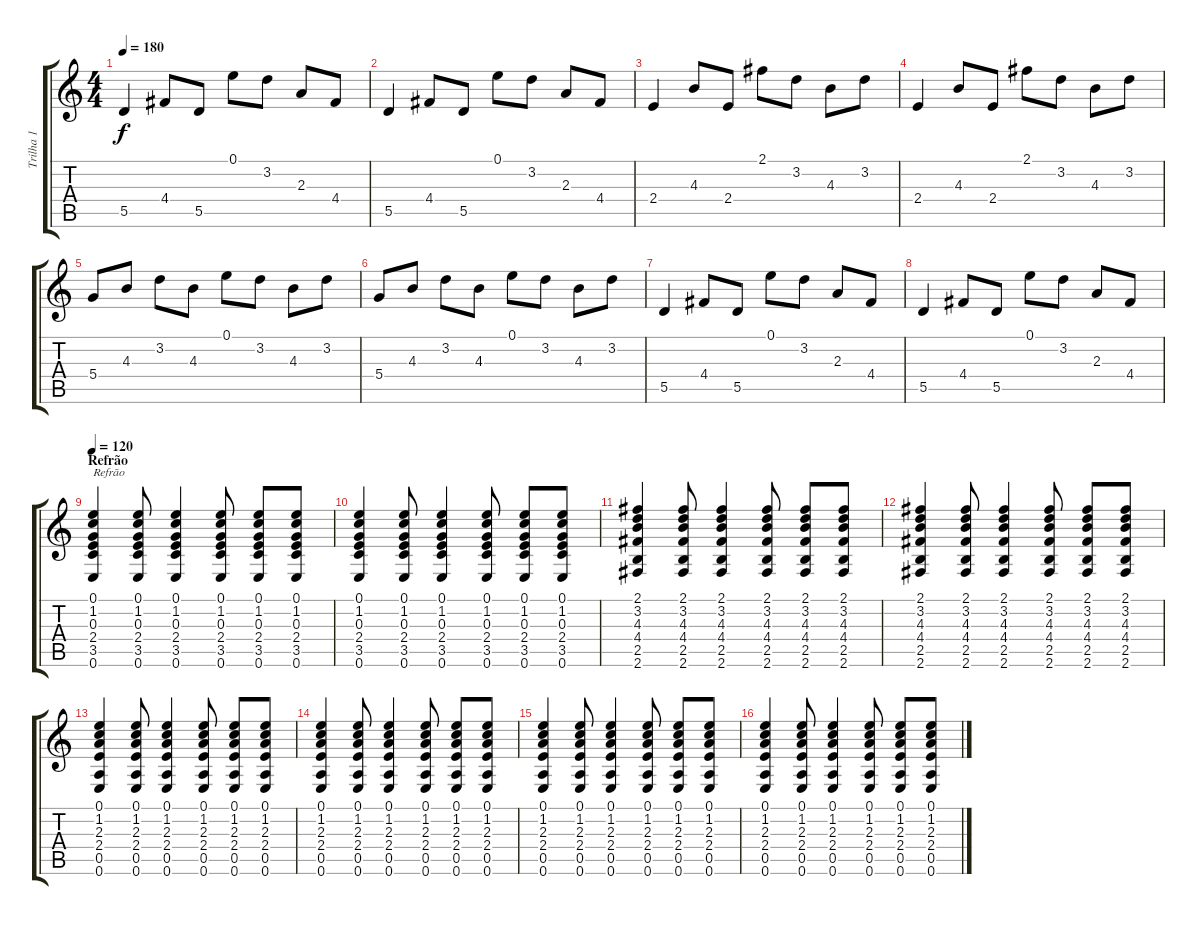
\track ("Trilha 1" "Trilha 1") {instrument electricguitarclean}
\staff {score tabs}
\tuning (E4 B3 G3 D3 A2 E2) {hide}
\ts (4 4)
\tempo 180
\clef g2
\ks c
5.5.4{dy f} 4.4.8 5.5.8 0.1.8 3.2.8 2.3.8 4.4.8 |
5.5.4 4.4.8 5.5.8 0.1.8 3.2.8 2.3.8 4.4.8 |
2.4.4 4.3.8 2.4.8 2.1.8 3.2.8 4.3.8 3.2.8 |
2.4.4 4.3.8 2.4.8 2.1.8 3.2.8 4.3.8 3.2.8 |
5.4.8 4.3.8 3.2.8 4.3.8 0.1.8 3.2.8 4.3.8 3.2.8 |
5.4.8 4.3.8 3.2.8 4.3.8 0.1.8 3.2.8 4.3.8 3.2.8 |
5.5.4 4.4.8 5.5.8 0.1.8 3.2.8 2.3.8 4.4.8 |
5.5.4 4.4.8 5.5.8 0.1.8 3.2.8 2.3.8 4.4.8 |
\section ("" "Refrão")
\tempo 120
(0.1 1.2 0.3 2.4 3.5 0.6).4{txt "Refrão"} (0.1 1.2 0.3 2.4 3.5 0.6).8 (0.1 1.2 0.3 2.4 3.5 0.6).4 (0.1 1.2 0.3 2.4 3.5 0.6).8 (0.1 1.2 0.3 2.4 3.5 0.6).8 (0.1 1.2 0.3 2.4 3.5 0.6).8 |
(0.1 1.2 0.3 2.4 3.5 0.6).4 (0.1 1.2 0.3 2.4 3.5 0.6).8 (0.1 1.2 0.3 2.4 3.5 0.6).4 (0.1 1.2 0.3 2.4 3.5 0.6).8 (0.1 1.2 0.3 2.4 3.5 0.6).8 (0.1 1.2 0.3 2.4 3.5 0.6).8 |
(2.1 3.2 4.3 4.4 2.5 2.6).4 (2.1 3.2 4.3 4.4 2.5 2.6).8 (2.1 3.2 4.3 4.4 2.5 2.6).4 (2.1 3.2 4.3 4.4 2.5 2.6).8 (2.1 3.2 4.3 4.4 2.5 2.6).8 (2.1 3.2 4.3 4.4 2.5 2.6).8 |
(2.1 3.2 4.3 4.4 2.5 2.6).4 (2.1 3.2 4.3 4.4 2.5 2.6).8 (2.1 3.2 4.3 4.4 2.5 2.6).4 (2.1 3.2 4.3 4.4 2.5 2.6).8 (2.1 3.2 4.3 4.4 2.5 2.6).8 (2.1 3.2 4.3 4.4 2.5 2.6).8 |
(0.1 1.2 2.3 2.4 0.5 0.6).4 (0.1 1.2 2.3 2.4 0.5 0.6).8 (0.1 1.2 2.3 2.4 0.5 0.6).4 (0.1 1.2 2.3 2.4 0.5 0.6).8 (0.1 1.2 2.3 2.4 0.5 0.6).8 (0.1 1.2 2.3 2.4 0.5 0.6).8 |
(0.1 1.2 2.3 2.4 0.5 0.6).4 (0.1 1.2 2.3 2.4 0.5 0.6).8 (0.1 1.2 2.3 2.4 0.5 0.6).4 (0.1 1.2 2.3 2.4 0.5 0.6).8 (0.1 1.2 2.3 2.4 0.5 0.6).8 (0.1 1.2 2.3 2.4 0.5 0.6).8 |
(0.1 1.2 2.3 2.4 0.5 0.6).4 (0.1 1.2 2.3 2.4 0.5 0.6).8 (0.1 1.2 2.3 2.4 0.5 0.6).4 (0.1 1.2 2.3 2.4 0.5 0.6).8 (0.1 1.2 2.3 2.4 0.5 0.6).8 (0.1 1.2 2.3 2.4 0.5 0.6).8 |
(0.1 1.2 2.3 2.4 0.5 0.6).4 (0.1 1.2 2.3 2.4 0.5 0.6).8 (0.1 1.2 2.3 2.4 0.5 0.6).4 (0.1 1.2 2.3 2.4 0.5 0.6).8 (0.1 1.2 2.3 2.4 0.5 0.6).8 (0.1 1.2 2.3 2.4 0.5 0.6).8
